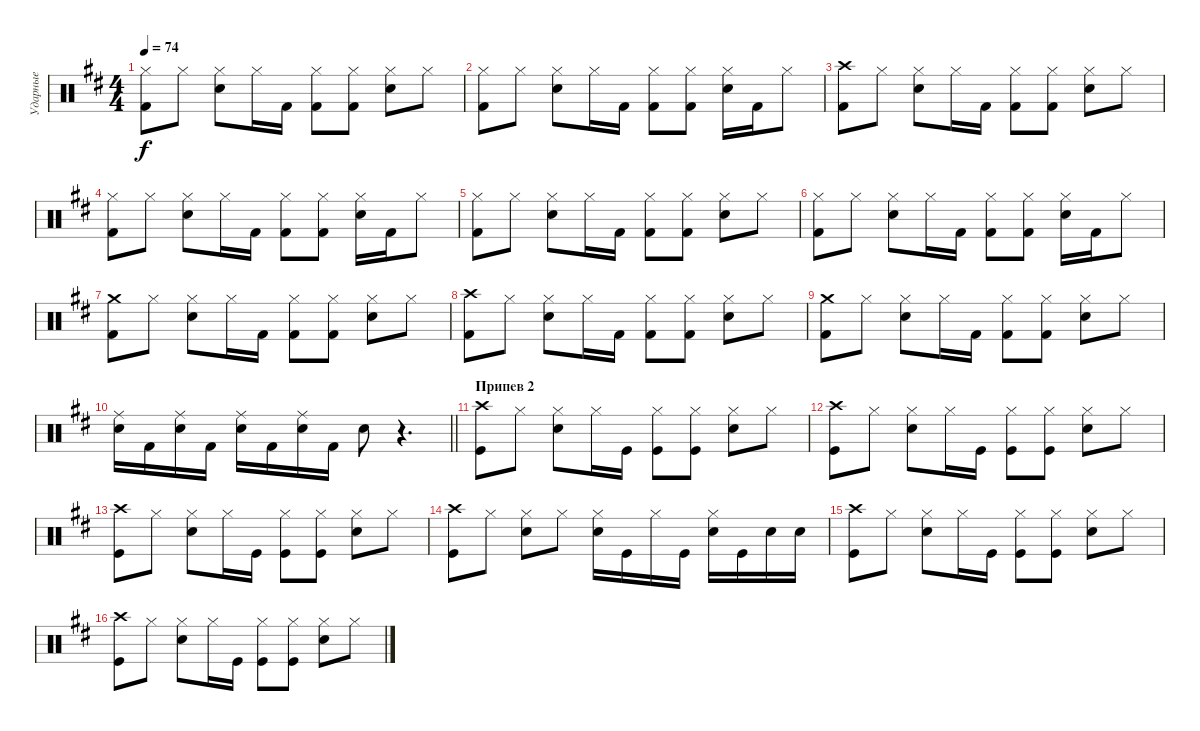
\track ("Ударные" "Ударные") {instrument percussion}
\staff {score}
\articulation defaults
\ts (4 4)
\tempo 74
\clef neutral
\ks bminor
("Hi-Hat (closed)" "Kick (hit) 2").8{dy f} "Hi-Hat (closed)".8 ("Snare (hit) 2" "Hi-Hat (closed)").8 "Hi-Hat (closed)".16 "Kick (hit) 2".16 ("Kick (hit) 2" "Hi-Hat (closed)").8 ("Kick (hit) 2" "Hi-Hat (closed)").8 ("Snare (hit) 2" "Hi-Hat (closed)").8 "Hi-Hat (closed)".8 |
("Hi-Hat (closed)" "Kick (hit) 2").8 "Hi-Hat (closed)".8 ("Hi-Hat (closed)" "Snare (hit) 2").8 "Hi-Hat (closed)".16 "Kick (hit) 2".16 ("Hi-Hat (closed)" "Kick (hit) 2").8 ("Hi-Hat (closed)" "Kick (hit) 2").8 ("Hi-Hat (closed)" "Snare (hit) 2").16 "Kick (hit) 2".16 "Hi-Hat (closed)".8 |
("Kick (hit) 2" "Crash high (hit)").8 "Hi-Hat (closed)".8 ("Snare (hit) 2" "Hi-Hat (closed)").8 "Hi-Hat (closed)".16 "Kick (hit) 2".16 ("Kick (hit) 2" "Hi-Hat (closed)").8 ("Kick (hit) 2" "Hi-Hat (closed)").8 ("Snare (hit) 2" "Hi-Hat (closed)").8 "Hi-Hat (closed)".8 |
("Hi-Hat (closed)" "Kick (hit) 2").8 "Hi-Hat (closed)".8 ("Hi-Hat (closed)" "Snare (hit) 2").8 "Hi-Hat (closed)".16 "Kick (hit) 2".16 ("Hi-Hat (closed)" "Kick (hit) 2").8 ("Hi-Hat (closed)" "Kick (hit) 2").8 ("Hi-Hat (closed)" "Snare (hit) 2").16 "Kick (hit) 2".16 "Hi-Hat (closed)".8 |
("Hi-Hat (closed)" "Kick (hit) 2").8 "Hi-Hat (closed)".8 ("Snare (hit) 2" "Hi-Hat (closed)").8 "Hi-Hat (closed)".16 "Kick (hit) 2".16 ("Kick (hit) 2" "Hi-Hat (closed)").8 ("Kick (hit) 2" "Hi-Hat (closed)").8 ("Snare (hit) 2" "Hi-Hat (closed)").8 "Hi-Hat (closed)".8 |
("Hi-Hat (closed)" "Kick (hit) 2").8 "Hi-Hat (closed)".8 ("Hi-Hat (closed)" "Snare (hit) 2").8 "Hi-Hat (closed)".16 "Kick (hit) 2".16 ("Hi-Hat (closed)" "Kick (hit) 2").8 ("Hi-Hat (closed)" "Kick (hit) 2").8 ("Hi-Hat (closed)" "Snare (hit) 2").16 "Kick (hit) 2".16 "Hi-Hat (closed)".8 |
("Kick (hit) 2" "Crash medium (hit)").8 "Hi-Hat (closed)".8 ("Snare (hit) 2" "Hi-Hat (closed)").8 "Hi-Hat (closed)".16 "Kick (hit) 2".16 ("Kick (hit) 2" "Hi-Hat (closed)").8 ("Kick (hit) 2" "Hi-Hat (closed)").8 ("Snare (hit) 2" "Hi-Hat (closed)").8 "Hi-Hat (closed)".8 |
("Kick (hit) 2" "Crash high (hit)").8 "Hi-Hat (closed)".8 ("Snare (hit) 2" "Hi-Hat (closed)").8 "Hi-Hat (closed)".16 "Kick (hit) 2".16 ("Kick (hit) 2" "Hi-Hat (closed)").8 ("Kick (hit) 2" "Hi-Hat (closed)").8 ("Snare (hit) 2" "Hi-Hat (closed)").8 "Hi-Hat (closed)".8 |
("Kick (hit) 2" "Crash medium (hit)").8 "Hi-Hat (closed)".8 ("Snare (hit) 2" "Hi-Hat (closed)").8 "Hi-Hat (closed)".16 "Kick (hit) 2".16 ("Kick (hit) 2" "Hi-Hat (closed)").8 ("Kick (hit) 2" "Hi-Hat (closed)").8 ("Snare (hit) 2" "Hi-Hat (closed)").8 "Hi-Hat (closed)".8 |
\barLineRight lightlight
("Ride (middle)" "Snare (hit) 2").16 "Kick (hit) 2".16 ("Ride (middle)" "Snare (hit) 2").16 "Kick (hit) 2".16 ("Ride (middle)" "Snare (hit) 2").16 "Kick (hit) 2".16 ("Ride (middle)" "Snare (hit) 2").16 "Kick (hit) 2".16 "Snare (hit) 2".8 r.4{d} |
\section ("" "Припев 2")
("Kick (hit)" "Crash high (hit)").8 "Hi-Hat (closed)".8 ("Hi-Hat (closed)" "Snare (hit) 2").8 "Hi-Hat (closed)".16 "Kick (hit)".16 ("Kick (hit)" "Hi-Hat (closed)").8 ("Kick (hit)" "Hi-Hat (closed)").8 ("Snare (hit) 2" "Hi-Hat (closed)").8 "Hi-Hat (closed)".8 |
("Kick (hit)" "Crash high (hit)").8 "Hi-Hat (closed)".8 ("Hi-Hat (closed)" "Snare (hit) 2").8 "Hi-Hat (closed)".16 "Kick (hit)".16 ("Kick (hit)" "Hi-Hat (closed)").8 ("Kick (hit)" "Hi-Hat (closed)").8 ("Snare (hit) 2" "Hi-Hat (closed)").8 "Hi-Hat (closed)".8 |
("Kick (hit)" "Crash high (hit)").8 "Hi-Hat (closed)".8 ("Hi-Hat (closed)" "Snare (hit) 2").8 "Hi-Hat (closed)".16 "Kick (hit)".16 ("Kick (hit)" "Hi-Hat (closed)").8 ("Kick (hit)" "Hi-Hat (closed)").8 ("Snare (hit) 2" "Hi-Hat (closed)").8 "Hi-Hat (closed)".8 |
("Kick (hit)" "Crash high (hit)").8 "Hi-Hat (closed)".8 ("Hi-Hat (closed)" "Snare (hit) 2").8 "Hi-Hat (closed)".8 ("Snare (hit) 2" "Hi-Hat (closed)").16 "Kick (hit)".16 "Hi-Hat (closed)".16 "Kick (hit)".16 ("Snare (hit) 2" "Hi-Hat (closed)").16 "Kick (hit)".16 "Snare (hit) 2".16 "Snare (hit) 2".16 |
("Kick (hit)" "Crash high (hit)").8 "Hi-Hat (closed)".8 ("Hi-Hat (closed)" "Snare (hit) 2").8 "Hi-Hat (closed)".16 "Kick (hit)".16 ("Kick (hit)" "Hi-Hat (closed)").8 ("Kick (hit)" "Hi-Hat (closed)").8 ("Snare (hit) 2" "Hi-Hat (closed)").8 "Hi-Hat (closed)".8 |
("Kick (hit)" "Crash high (hit)").8 "Hi-Hat (closed)".8 ("Hi-Hat (closed)" "Snare (hit) 2").8 "Hi-Hat (closed)".16 "Kick (hit)".16 ("Kick (hit)" "Hi-Hat (closed)").8 ("Kick (hit)" "Hi-Hat (closed)").8 ("Snare (hit) 2" "Hi-Hat (closed)").8 "Hi-Hat (closed)".8
